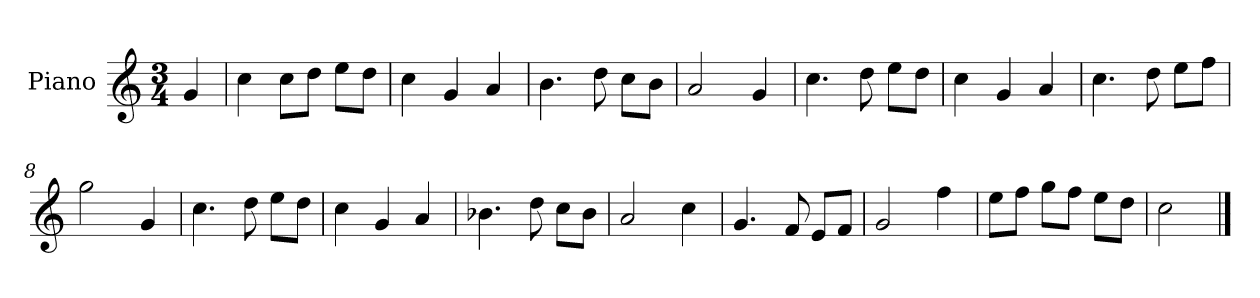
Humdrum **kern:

**kern
*part1
*staff1
*I"Piano
*I'Pno.
*clefG2
*k[]
*M3/4
=
4g/
=1
4cc\
8cc\L
8dd\J
8ee\L
8dd\J
=2
4cc\
4g/
4a/
=3
4.b\
8dd\
8cc\L
8b\J
=4
2a/
4g/
=5
4.cc\
8dd\
8ee\L
8dd\J
=6
4cc\
4g/
4a/
=7
4.cc\
8dd\
8ee\L
8ff\J
=8
2gg\
4g/
=9
4.cc\
8dd\
8ee\L
8dd\J
!!LO:LB:g=z
=10
4cc\
4g/
4a/
=11
4.b-X\
8dd\
8cc\L
8b-\J
=12
2a/
4cc\
=13
4.g/
8f/
8e/L
8f/J
=14
2g/
4ff\
=15
8ee\L
8ff\J
8gg\L
8ff\J
8ee\L
8dd\J
=16
2cc\
==
*-
